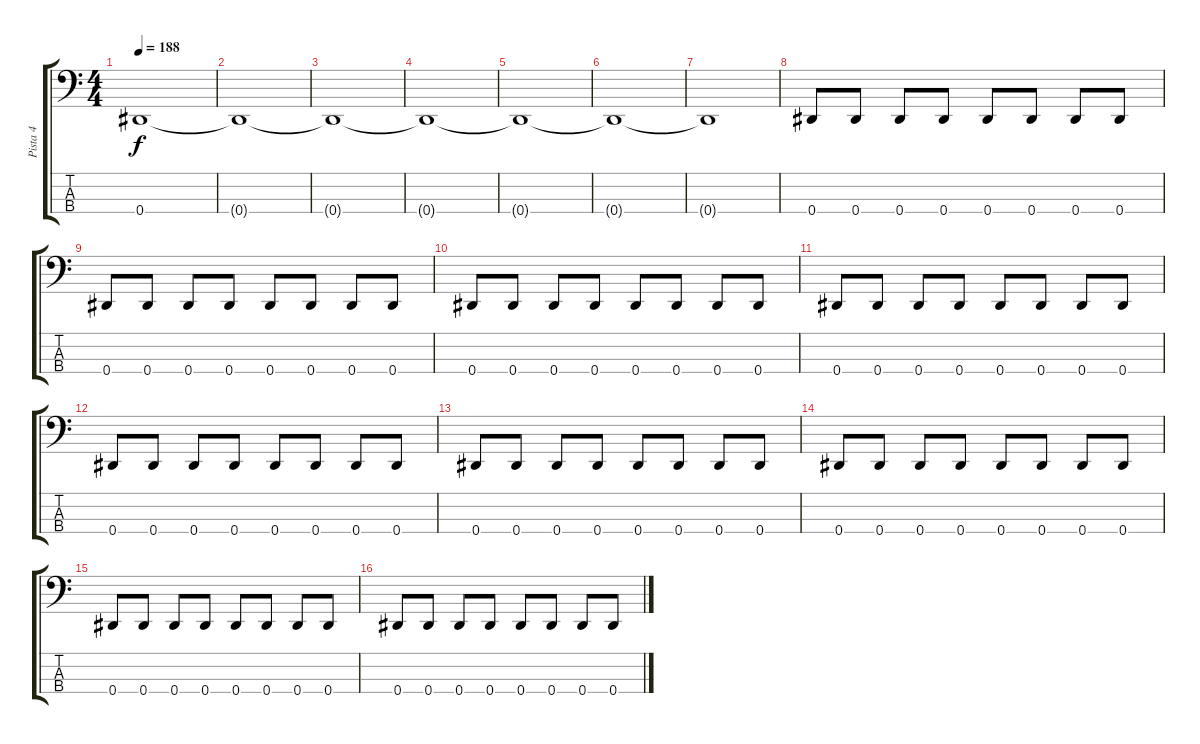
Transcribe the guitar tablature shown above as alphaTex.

\track ("Pista 4" "Pista 4") {instrument electricbassfinger}
\staff {score tabs}
\tuning (Gb2 Db2 Ab1 Eb1) {hide}
\ts (4 4)
\tempo 188
\clef f4
\ks c
0.4{t}.1{dy f} |
0.4{t}.1 |
0.4{t}.1 |
0.4{t}.1 |
0.4{t}.1 |
0.4{t}.1 |
0.4{t}.1 |
0.4.8 0.4.8 0.4.8 0.4.8 0.4.8 0.4.8 0.4.8 0.4.8 |
0.4.8 0.4.8 0.4.8 0.4.8 0.4.8 0.4.8 0.4.8 0.4.8 |
0.4.8 0.4.8 0.4.8 0.4.8 0.4.8 0.4.8 0.4.8 0.4.8 |
0.4.8 0.4.8 0.4.8 0.4.8 0.4.8 0.4.8 0.4.8 0.4.8 |
0.4.8 0.4.8 0.4.8 0.4.8 0.4.8 0.4.8 0.4.8 0.4.8 |
0.4.8 0.4.8 0.4.8 0.4.8 0.4.8 0.4.8 0.4.8 0.4.8 |
0.4.8 0.4.8 0.4.8 0.4.8 0.4.8 0.4.8 0.4.8 0.4.8 |
0.4.8 0.4.8 0.4.8 0.4.8 0.4.8 0.4.8 0.4.8 0.4.8 |
0.4.8 0.4.8 0.4.8 0.4.8 0.4.8 0.4.8 0.4.8 0.4.8
